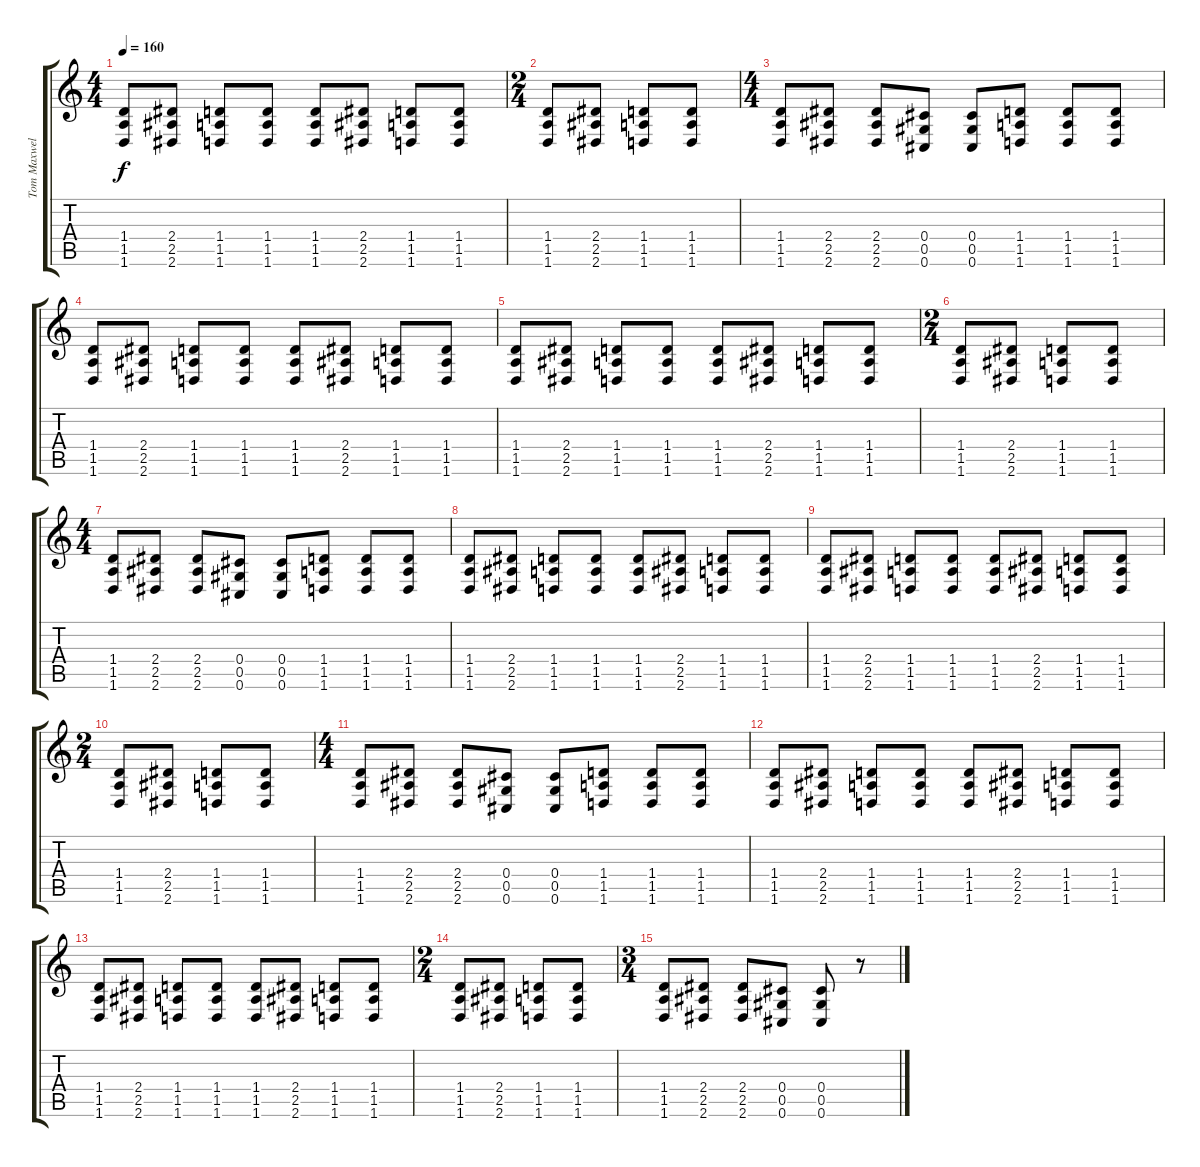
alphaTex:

\track ("Tom Maxwell" "Tom Maxwel") {instrument overdrivenguitar}
\staff {score tabs}
\tuning (Eb4 Bb3 Gb3 Db3 Ab2 Db2) {hide}
\ts (4 4)
\tempo 160
\clef g2
\ks c
(1.4 1.5 1.6).8{dy f} (2.4 2.5 2.6).8 (1.4 1.5 1.6).8 (1.4 1.5 1.6).8 (1.4 1.5 1.6).8 (2.4 2.5 2.6).8 (1.4 1.5 1.6).8 (1.4 1.5 1.6).8 |
\ts (2 4)
(1.4 1.5 1.6).8 (2.4 2.5 2.6).8 (1.4 1.5 1.6).8 (1.4 1.5 1.6).8 |
\ts (4 4)
(1.4 1.5 1.6).8 (2.4 2.5 2.6).8 (2.4 2.5 2.6).8 (0.4 0.5 0.6).8 (0.4 0.5 0.6).8 (1.4 1.5 1.6).8 (1.4 1.5 1.6).8 (1.4 1.5 1.6).8 |
(1.4 1.5 1.6).8 (2.4 2.5 2.6).8 (1.4 1.5 1.6).8 (1.4 1.5 1.6).8 (1.4 1.5 1.6).8 (2.4 2.5 2.6).8 (1.4 1.5 1.6).8 (1.4 1.5 1.6).8 |
(1.4 1.5 1.6).8 (2.4 2.5 2.6).8 (1.4 1.5 1.6).8 (1.4 1.5 1.6).8 (1.4 1.5 1.6).8 (2.4 2.5 2.6).8 (1.4 1.5 1.6).8 (1.4 1.5 1.6).8 |
\ts (2 4)
(1.4 1.5 1.6).8 (2.4 2.5 2.6).8 (1.4 1.5 1.6).8 (1.4 1.5 1.6).8 |
\ts (4 4)
(1.4 1.5 1.6).8 (2.4 2.5 2.6).8 (2.4 2.5 2.6).8 (0.4 0.5 0.6).8 (0.4 0.5 0.6).8 (1.4 1.5 1.6).8 (1.4 1.5 1.6).8 (1.4 1.5 1.6).8 |
(1.4 1.5 1.6).8 (2.4 2.5 2.6).8 (1.4 1.5 1.6).8 (1.4 1.5 1.6).8 (1.4 1.5 1.6).8 (2.4 2.5 2.6).8 (1.4 1.5 1.6).8 (1.4 1.5 1.6).8 |
(1.4 1.5 1.6).8 (2.4 2.5 2.6).8 (1.4 1.5 1.6).8 (1.4 1.5 1.6).8 (1.4 1.5 1.6).8 (2.4 2.5 2.6).8 (1.4 1.5 1.6).8 (1.4 1.5 1.6).8 |
\ts (2 4)
(1.4 1.5 1.6).8 (2.4 2.5 2.6).8 (1.4 1.5 1.6).8 (1.4 1.5 1.6).8 |
\ts (4 4)
(1.4 1.5 1.6).8 (2.4 2.5 2.6).8 (2.4 2.5 2.6).8 (0.4 0.5 0.6).8 (0.4 0.5 0.6).8 (1.4 1.5 1.6).8 (1.4 1.5 1.6).8 (1.4 1.5 1.6).8 |
(1.4 1.5 1.6).8 (2.4 2.5 2.6).8 (1.4 1.5 1.6).8 (1.4 1.5 1.6).8 (1.4 1.5 1.6).8 (2.4 2.5 2.6).8 (1.4 1.5 1.6).8 (1.4 1.5 1.6).8 |
(1.4 1.5 1.6).8 (2.4 2.5 2.6).8 (1.4 1.5 1.6).8 (1.4 1.5 1.6).8 (1.4 1.5 1.6).8 (2.4 2.5 2.6).8 (1.4 1.5 1.6).8 (1.4 1.5 1.6).8 |
\ts (2 4)
(1.4 1.5 1.6).8 (2.4 2.5 2.6).8 (1.4 1.5 1.6).8 (1.4 1.5 1.6).8 |
\ts (3 4)
(1.4 1.5 1.6).8 (2.4 2.5 2.6).8 (2.4 2.5 2.6).8 (0.4 0.5 0.6).8 (0.4 0.5 0.6).8 r.8
